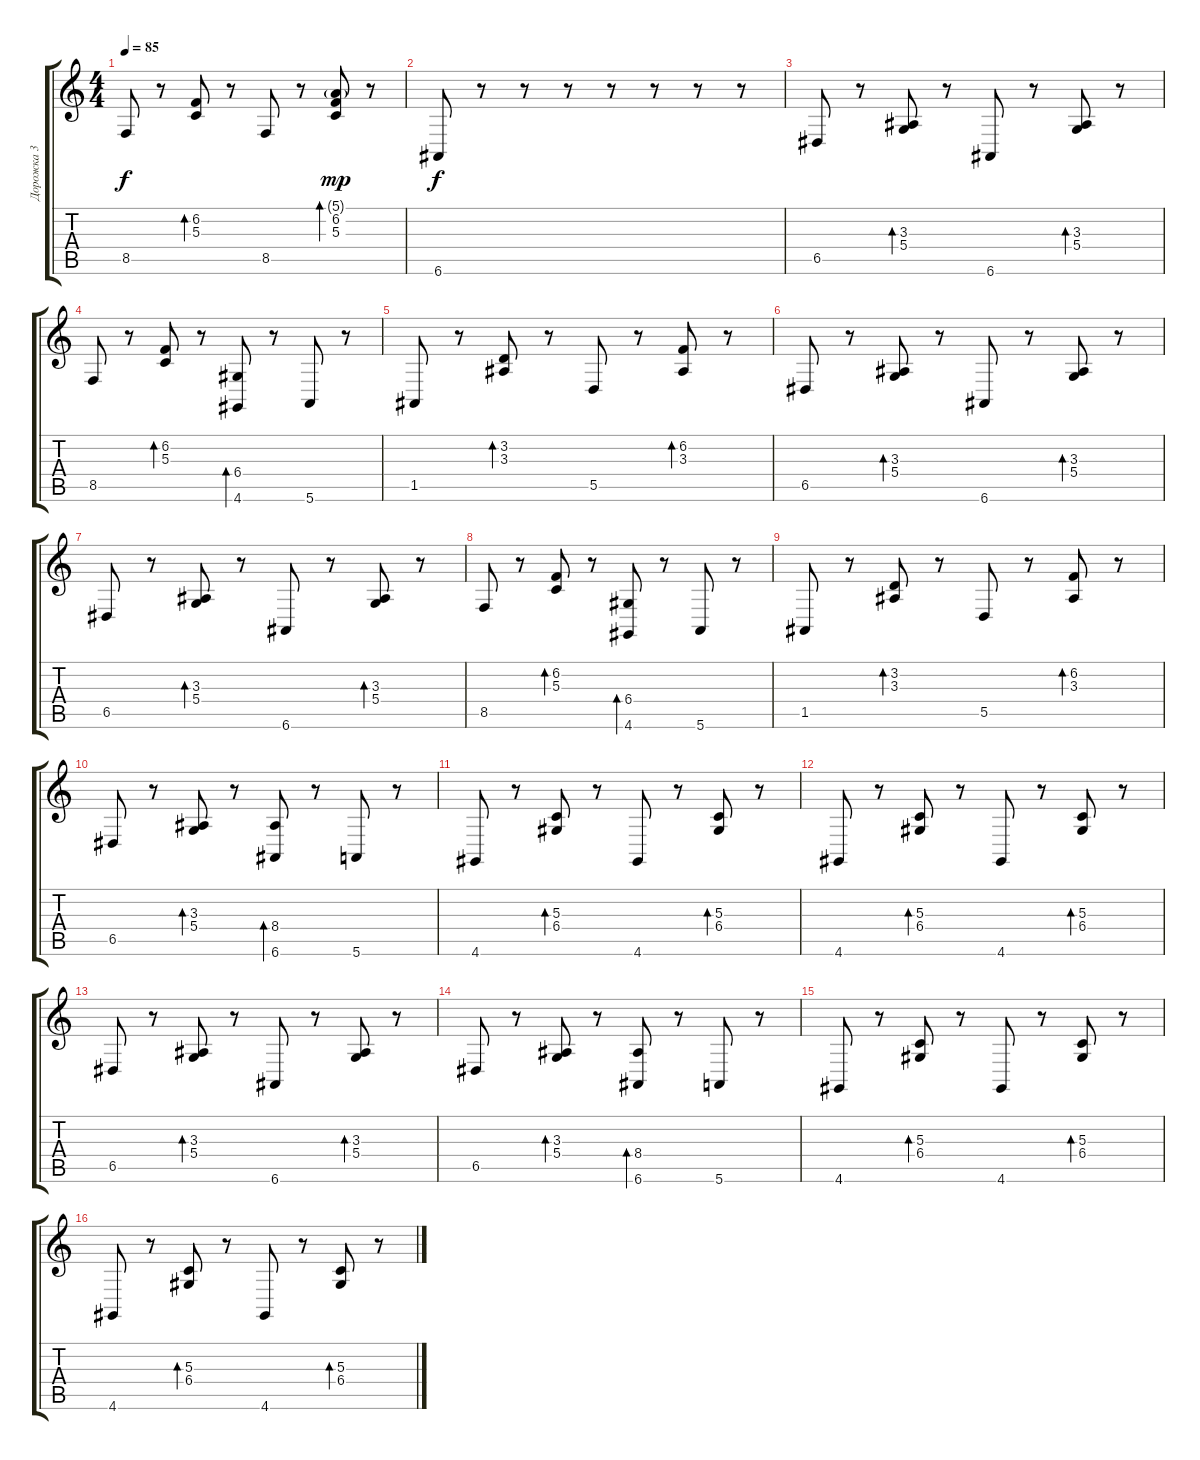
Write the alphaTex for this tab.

\track ("Дорожка 3" "Дорожка 3") {instrument fiddle}
\staff {score tabs}
\tuning (E4 B3 G3 D3 A2 E2) {hide}
\ts (4 4)
\tempo 85
\clef g2
\ks c
8.5.8{dy f} r.8 (6.2 5.3).8{bd 60} r.8 8.5.8 r.8 (5.1{g} 6.2 5.3).8{bd 60 dy mp} r.8 |
6.6.8{dy f} r.8 r.8 r.8 r.8 r.8 r.8 r.8 |
6.5.8 r.8 (3.3 5.4).8{bd 60} r.8 6.6.8 r.8 (3.3 5.4).8{bd 60} r.8 |
8.5.8 r.8 (6.2 5.3).8{bd 60} r.8 (6.4 4.6).8{bd 60} r.8 5.6.8 r.8 |
1.5.8 r.8 (3.2 3.3).8{bd 60} r.8 5.5.8 r.8 (6.2 3.3).8{bd 60} r.8 |
6.5.8 r.8 (3.3 5.4).8{bd 60} r.8 6.6.8 r.8 (3.3 5.4).8{bd 60} r.8 |
6.5.8 r.8 (3.3 5.4).8{bd 60} r.8 6.6.8 r.8 (3.3 5.4).8{bd 60} r.8 |
8.5.8 r.8 (6.2 5.3).8{bd 60} r.8 (6.4 4.6).8{bd 60} r.8 5.6.8 r.8 |
1.5.8 r.8 (3.2 3.3).8{bd 60} r.8 5.5.8 r.8 (6.2 3.3).8{bd 60} r.8 |
6.5.8 r.8 (3.3 5.4).8{bd 60} r.8 (8.4 6.6).8{bd 60} r.8 5.6.8 r.8 |
4.6.8 r.8 (5.3 6.4).8{bd 60} r.8 4.6.8 r.8 (5.3 6.4).8{bd 60} r.8 |
4.6.8 r.8 (5.3 6.4).8{bd 60} r.8 4.6.8 r.8 (5.3 6.4).8{bd 60} r.8 |
6.5.8 r.8 (3.3 5.4).8{bd 60} r.8 6.6.8 r.8 (3.3 5.4).8{bd 60} r.8 |
6.5.8 r.8 (3.3 5.4).8{bd 60} r.8 (8.4 6.6).8{bd 60} r.8 5.6.8 r.8 |
4.6.8 r.8 (5.3 6.4).8{bd 60} r.8 4.6.8 r.8 (5.3 6.4).8{bd 60} r.8 |
4.6.8 r.8 (5.3 6.4).8{bd 60} r.8 4.6.8 r.8 (5.3 6.4).8{bd 60} r.8
